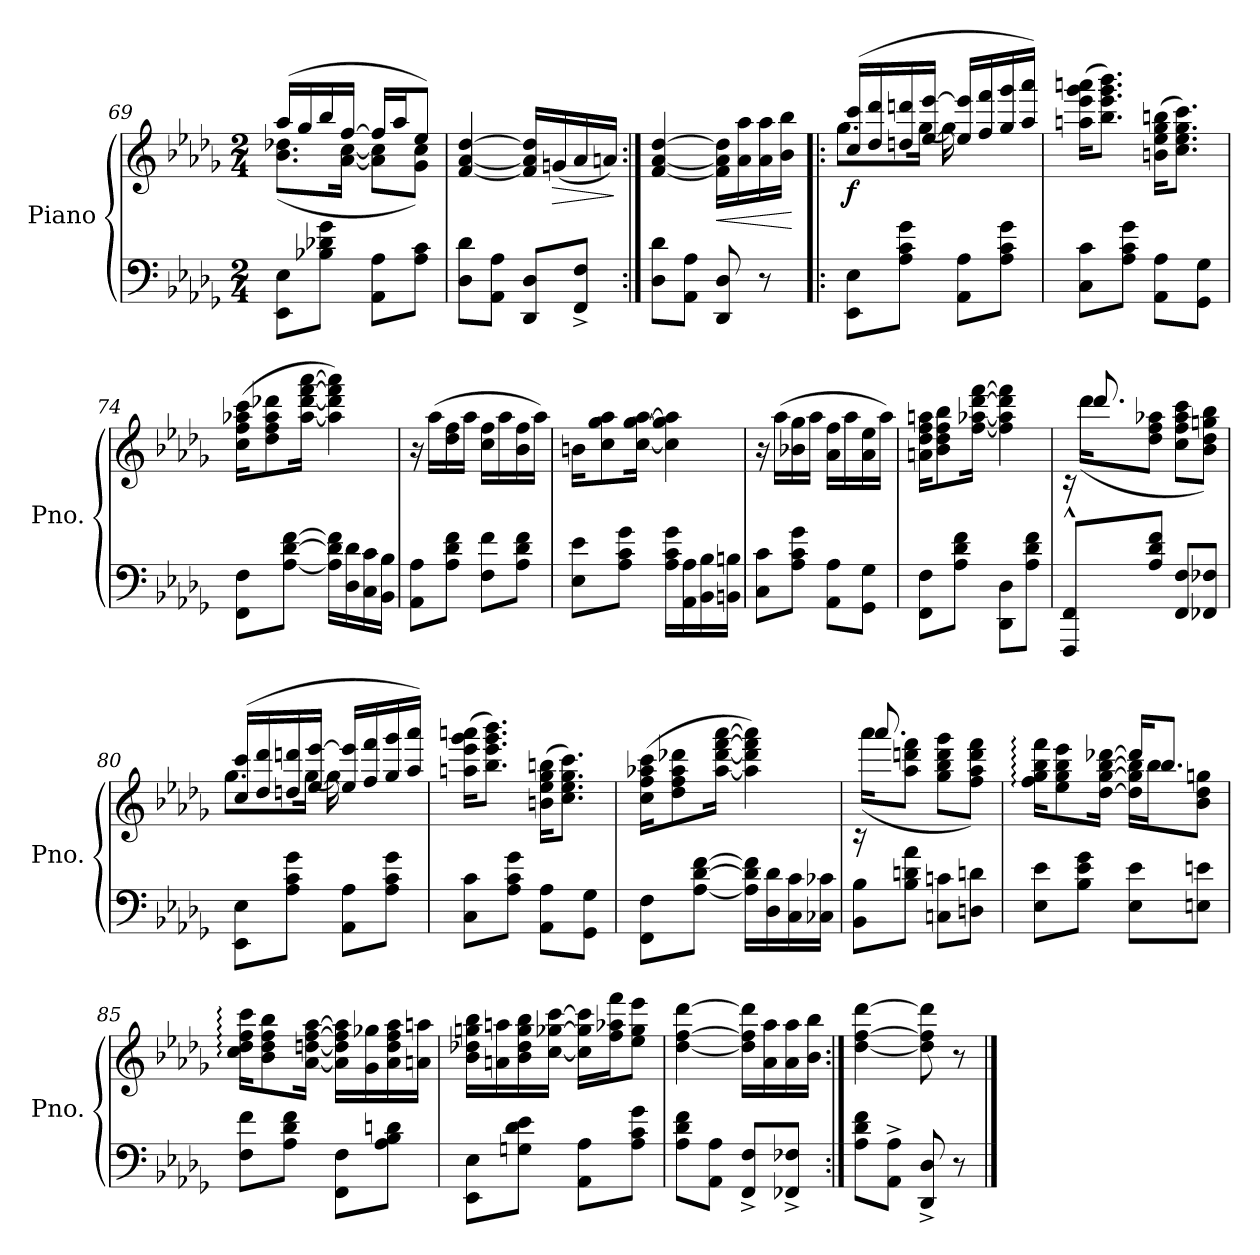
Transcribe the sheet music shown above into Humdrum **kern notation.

**kern	**kern	**dynam
*part1	*part1	*part1
*staff2	*staff1	*staff1/2
*I"Piano	*	*
*I'Pno.	*	*
*clefF4	*clefG2	*
*k[b-e-a-d-g-]	*k[b-e-a-d-g-]	*
*M2/4	*M2/4	*
=69	=69	=69
*	*^	*
8EE-\ 8E-\L	(>16aa-/LL	(<8.b-\ 8.dd-X\L	.
.	16gg-/	.	.
8B-X\ 8d-X\ 8g-\J	16bb-/	.	.
.	[16ff/JJ	[16a-\ [16cc\Jk	.
8AA-\ 8A-\L	16ff/LL]	8a-\] 8cc\]L	.
.	16aa-/J	.	.
8A-\ 8c\J	8ee-/J)	8g-\ 8cc\J)	.
*	*v	*v	*
!!LO:LB:g=z
=70	=70	=70
8D-\ 8d-\L	[4f/ [4a-/ [4dd-/	.
8AA-\ 8A-\J	.	.
8DD-/ 8D-/L	16f/] 16a-/] 16dd-/]LL	.
!	!	!LO:HP:b
.	(<16gn/	>
8FF/^ 8F/^J	16a-/	.
.	16an/JJ)	.
.	.	]
=71:|!	=71:|!	=71:|!
8D-\ 8d-\L	[4f/ [4a-/ [4dd-/	.
8AA-\ 8A-\J	.	.
!	!	!LO:HP:b
8DD-/ 8D-/	16f\] 16a-\] 16dd-\]LL	<
.	16a-\ 16aa-\	.
8r	16a-\ 16aa-\	.
.	16b-\ 16bb-\JJ	.
.	.	[
=72!|:	=72!|:	=72!|:
*	*^	*
!	!	!	!LO:DY:b
8EE-\ 8E-\L	(>16cc/ 16ccc/LL	8.gg-\L	f
.	16dd-/ 16ddd-/	.	.
8A-\ 8c\ 8g-\J	16ddn/ 16dddn/	.	.
.	[16ee-/ [16eee-/JJ	[16gg-\Jk	.
8AA-\ 8A-\L	16ee-/] 16eee-/]LL	16gg-\]	.
.	16ff/ 16fff/	8.ryy	.
8A-\ 8c\ 8g-\J	16gg-/ 16ggg-/	.	.
.	16aa-/ 16aaa-/JJ)	.	.
*	*v	*v	*
=73	=73	=73
8C\ 8c\L	(>16aan\ 16eee-\ 16ggg-\ 16aaan\KL	.
.	8.bb-\ 8.eee-\ 8.ggg-\ 8.bbb-\J)	.
8A-\ 8c\ 8g-\J	.	.
8AA-\ 8A-\L	(>16bn\ 16ee-\ 16gg-\ 16bbn\KL	.
.	8.cc\ 8.ee-\ 8.gg-\ 8.ccc\J)	.
8GG-\ 8G-\J	.	.
=74	=74	=74
8FF\ 8F\L	(>16cc\ 16ff\ 16aa-X\ 16ccc\KL	.
.	8dd-\ 8ff\ 8aa-\ 8ddd-X\	.
[8A-\ [8d-\ [8f\J	.	.
.	[16aa-\ [16ddd-\ [16fff\ [16aaa-\Jk	.
16A-\] 16d-\] 16f\]LL	4aa-\] 4ddd-\] 4fff\] 4aaa-\])	.
16D-\ 16d-\	.	.
16C\ 16c\	.	.
16BB-\ 16B-\JJ	.	.
!!LO:LB:g=z
=75	=75	=75
8AA-\ 8A-\L	16r	.
.	(>16aa-\LL	.
8A-\ 8d-\ 8f\J	16dd-\ 16ff\	.
.	16aa-\JJ	.
8F\ 8f\L	16cc\ 16ff\LL	.
.	16aa-\	.
8A-\ 8d-\ 8f\J	16b-\ 16ff\	.
.	16aa-\JJ)	.
=76	=76	=76
8E-\ 8e-\L	16bn\KL	.
.	8cc\ 8gg-\ 8aa-\	.
8A-\ 8c\ 8g-\J	.	.
.	[16cc\ [16gg-\ [16aa-\Jk	.
16A-\ 16c\ 16g-\LL	4cc\] 4gg-\] 4aa-\]	.
16AA-\ 16A-\	.	.
16BB-\ 16B-\	.	.
16BBn\ 16Bn\JJ	.	.
=77	=77	=77
8C\ 8c\L	16r	.
.	(>16aa-\LL	.
8A-\ 8c\ 8g-\J	16b-X\ 16gg-\	.
.	16aa-\JJ	.
8AA-\ 8A-\L	16a-\ 16ff\LL	.
.	16aa-\	.
8GG-\ 8G-\J	16a-\ 16ee-\	.
.	16aa-\JJ)	.
=78	=78	=78
8FF\ 8F\L	16an\ 16dd-\ 16ff\ 16aan\KL	.
.	8b-\ 8dd-\ 8ff\ 8bb-\	.
8A-\ 8d-\ 8f\J	.	.
.	[16ff\ [16aa-X\ [16ddd-\ [16fff\Jk	.
8DD-\ 8D-\L	4ff\] 4aa-\] 4ddd-\] 4fff\]	.
8A-\ 8d-\ 8f\J	.	.
=79	=79	=79
*	*^	*
8FFF/^^ 8FF/^^L	16rc	16ryy	.
.	8.ddd-/	(>16ddd-\KL	.
8A-/ 8d-/ 8f/J	.	8dd-\ 8ff\ 8aa-X\J	.
8FF/ 8F/L	4ryy	8cc\ 8ff\ 8aa-\ 8ccc\L	.
8FF-X/ 8F-X/J	.	8b-\ 8dd-\ 8ggn\ 8bb-\J)	.
!!LO:LB:g=z	!!
=80	=80	=80	=80
8EE-\ 8E-\L	(>16cc/ 16ccc/LL	8.gg-\L	.
.	16dd-/ 16ddd-/	.	.
8A-\ 8c\ 8g-\J	16ddn/ 16dddn/	.	.
.	[16ee-/ [16eee-/JJ	[16gg-\Jk	.
8AA-\ 8A-\L	16ee-/] 16eee-/]LL	16gg-\]	.
.	16ff/ 16fff/	8.ryy	.
8A-\ 8c\ 8g-\J	16gg-/ 16ggg-/	.	.
.	16aa-/ 16aaa-/JJ)	.	.
*	*v	*v	*
=81	=81	=81
8C\ 8c\L	(>16aan\ 16eee-\ 16ggg-\ 16aaan\KL	.
.	8.bb-\ 8.eee-\ 8.ggg-\ 8.bbb-\J)	.
8A-\ 8c\ 8g-\J	.	.
8AA-\ 8A-\L	(>16bn\ 16ee-\ 16gg-\ 16bbn\KL	.
.	8.cc\ 8.ee-\ 8.gg-\ 8.ccc\J)	.
8GG-\ 8G-\J	.	.
=82	=82	=82
8FF\ 8F\L	(>16cc\ 16ff\ 16aa-X\ 16ccc\KL	.
.	8dd-\ 8ff\ 8aa-\ 8ddd-X\	.
[8A-\ [8d-\ [8f\J	.	.
.	[16aa-\ [16ddd-\ [16fff\ [16aaa-\Jk	.
16A-\] 16d-\] 16f\]LL	4aa-\] 4ddd-\] 4fff\] 4aaa-\])	.
16D-\ 16d-\	.	.
16C\ 16c\	.	.
16C-X\ 16c-X\JJ	.	.
=83	=83	=83
*	*^	*
8BB-\ 8B-\L	16rc	16ryy	.
.	8.aaa-/	(>16aaa-\KL	.
8B-\ 8dn\ 8a-\J	.	8aa-\ 8dddn\ 8fff\J	.
8Cn\ 8cn\L	4ryy	8gg-\ 8bb-\ 8ddd\ 8ggg-\L	.
8Dn\ 8dn\J	.	8ff\ 8aa-\ 8ddd\ 8fff\J)	.
=84	=84	=84	=84
8E-\ 8e-\L	16ff\: 16gg-\: 16bb-\: 16fff\:KL	4ryy	.
.	8ee-\ 8gg-\ 8bb-\ 8eee-\	.	.
8B-\ 8e-\ 8g-\J	.	.	.
.	[16dd-\ [16gg-\ [16bb-\ [16ddd-X\Jk	.	.
8E-\ 8e-\L	16ddd-/KL]	16dd-\] 16gg-\] 16bb-\]LL	.
.	8.bb-/J	16bb-\J	.
8En\ 8en\J	.	8b-\ 8dd-\ 8ggn\J	.
*	*v	*v	*
!!LO:LB:g=z
=85	=85	=85
8F\ 8f\L	16cc\: 16dd-\: 16ff\: 16ccc\:KL	.
.	8b-\ 8dd-\ 8ff\ 8bb-\	.
8A-\ 8d-\ 8f\J	.	.
.	[16a-\ [16ddn\ [16ff\ [16aa-\Jk	.
8FF\ 8F\L	16a-\] 16dd\] 16ff\] 16aa-\]LL	.
.	16g-\ 16gg-X\	.
8A-\ 8B-\ 8dn\J	16a-\ 16dd\ 16ff\ 16aa-\	.
.	16an\ 16aan\JJ	.
=86	=86	=86
8EE-\ 8E-\L	16b-\ 16dd-X\ 16ggn\ 16bb-\LL	.
.	16an\ 16aan\	.
8Gn\ 8d-\ 8e-\J	16b-\ 16dd-\ 16gg\ 16bb-\	.
.	[16cc\ [16gg-X\ [16ccc\JJ	.
8AA-\ 8A-\L	16cc\] 16gg-\] 16ccc\]LL	.
.	16ff\ 16aa-X\ 16fff\J	.
8A-\ 8c\ 8g-\J	8ee-\ 8gg-\ 8eee-\J	.
=87	=87	=87
8A-\ 8d-\ 8f\L	[4dd-\ [4ff\ [4ddd-\	.
8AA-\ 8A-\J	.	.
8FF/^ 8F/^L	16dd-\] 16ff\] 16ddd-\]LL	.
.	16a-\ 16aa-\	.
8FF-X/^ 8F-X/^J	16a-\ 16aa-\	.
.	16b-\ 16bb-\JJ	.
=88:|!	=88:|!	=88:|!
8A-\ 8d-\ 8f\L	[4dd-\ [4ff\ [4ddd-\	.
8AA-\^ 8A-\^J	.	.
8DD-/^ 8D-/^	8dd-\] 8ff\] 8ddd-\]	.
8r	8r	.
==	==	==
*-	*-	*-
